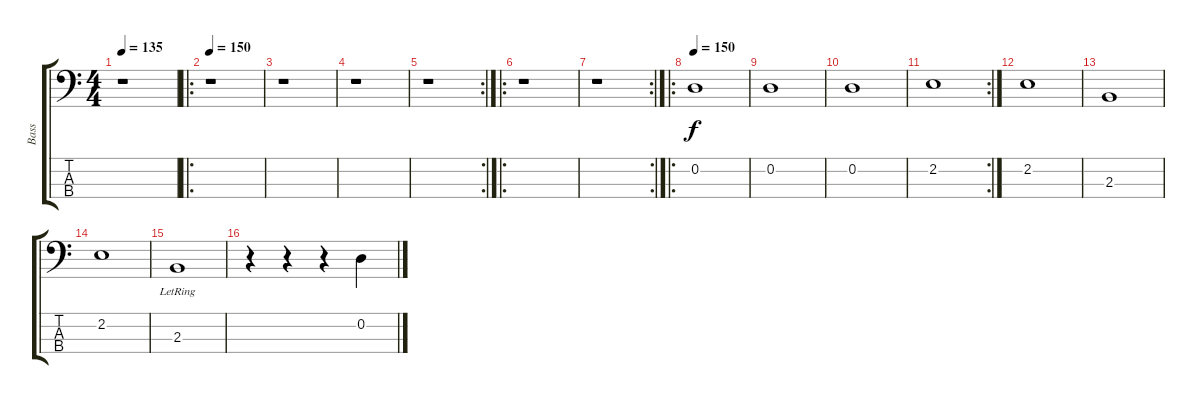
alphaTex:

\track ("Bass" "Bass") {instrument electricbasspick}
\staff {score tabs}
\tuning (G2 D2 A1 E1) {hide}
\ts (4 4)
\tempo 135
\clef f4
\ks c
r.1{dy f instrument electricbasspick} |
\ro
\tempo 150
r.1 |
r.1 |
r.1 |
\rc 2
r.1 |
\ro
r.1 |
\rc 2
r.1 |
\ro
\tempo 150
0.2.1 |
0.2.1 |
0.2.1 |
\rc 2
2.2.1 |
2.2.1 |
2.3.1 |
2.2.1 |
2.3{lr}.1 |
r.4 r.4 r.4 0.2.4
